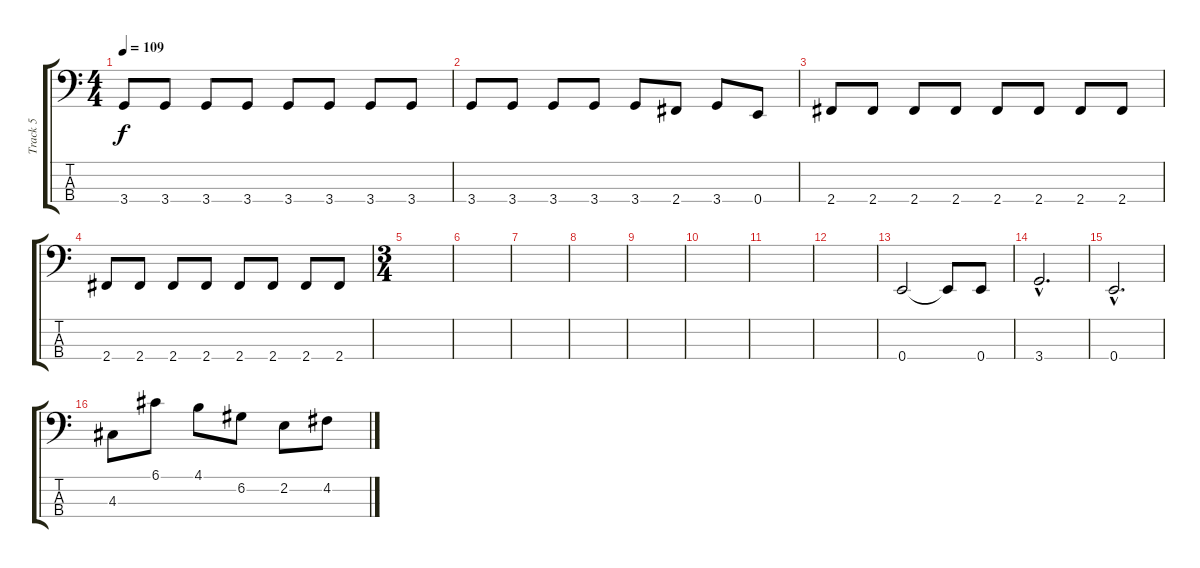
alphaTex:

\track ("Track 5" "Track 5") {instrument electricbassfinger}
\staff {score tabs}
\tuning (G2 D2 A1 E1) {hide}
\ts (4 4)
\tempo 109
\clef f4
\ks c
3.4.8{dy f} 3.4.8 3.4.8 3.4.8 3.4.8 3.4.8 3.4.8 3.4.8 |
3.4.8 3.4.8 3.4.8 3.4.8 3.4.8 2.4.8 3.4.8 0.4.8 |
2.4.8 2.4.8 2.4.8 2.4.8 2.4.8 2.4.8 2.4.8 2.4.8 |
2.4.8 2.4.8 2.4.8 2.4.8 2.4.8 2.4.8 2.4.8 2.4.8 |
\ts (3 4)
|
|
|
|
|
|
|
|
0.4.2 0.4{t}.8 0.4.8 |
3.4{hac}.2{d} |
0.4{hac}.2{d} |
4.3.8 6.1.8 4.1.8 6.2.8 2.2.8 4.2.8
